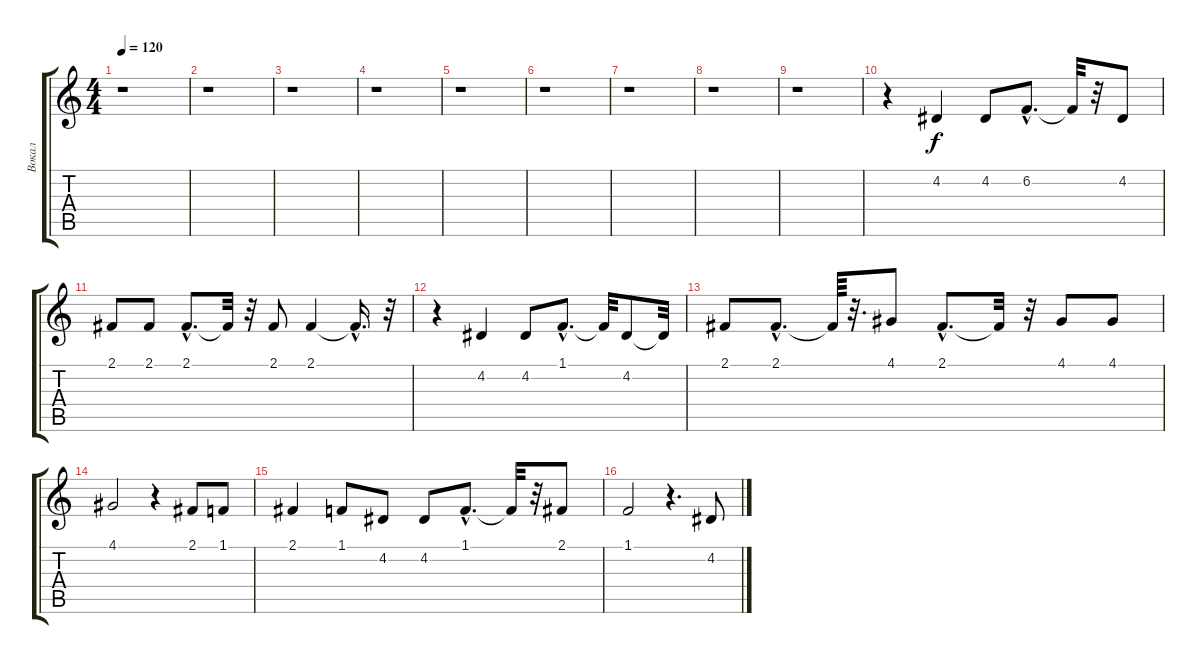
\track ("Вокал" "Вокал") {instrument fx8scifi}
\staff {score tabs}
\tuning (E4 B3 G3 D3 A2 E2) {hide}
\ts (4 4)
\tempo 120
\clef g2
\ks c
r.1{dy f instrument fx8scifi} |
r.1 |
r.1 |
r.1 |
r.1 |
r.1 |
r.1 |
r.1 |
r.1 |
r.4 4.2.4 4.2.8 6.2{hac}.8{d} 6.2{t}.32 r.32 4.2.8 |
2.1.8 2.1.8 2.1{hac}.8{d} 2.1{t}.32 r.32 2.1.8 2.1.4 2.1{hac t}.16{d} r.32 |
r.4 4.2.4 4.2.8 1.1{hac}.8{d} 1.1{t}.32 4.2.8 4.2{t}.32 |
2.1.8 2.1{hac}.8{d} 2.1{t}.64 r.32{d} 4.1.8 2.1{hac}.8{d} 2.1{t}.32 r.32 4.1.8 4.1.8 |
4.1.2 r.4 2.1.8 1.1.8 |
2.1.4 1.1.8 4.2.8 4.2.8 1.1{hac}.8{d} 1.1{t}.32 r.32 2.1.8 |
1.1.2 r.4{d} 4.2.8
